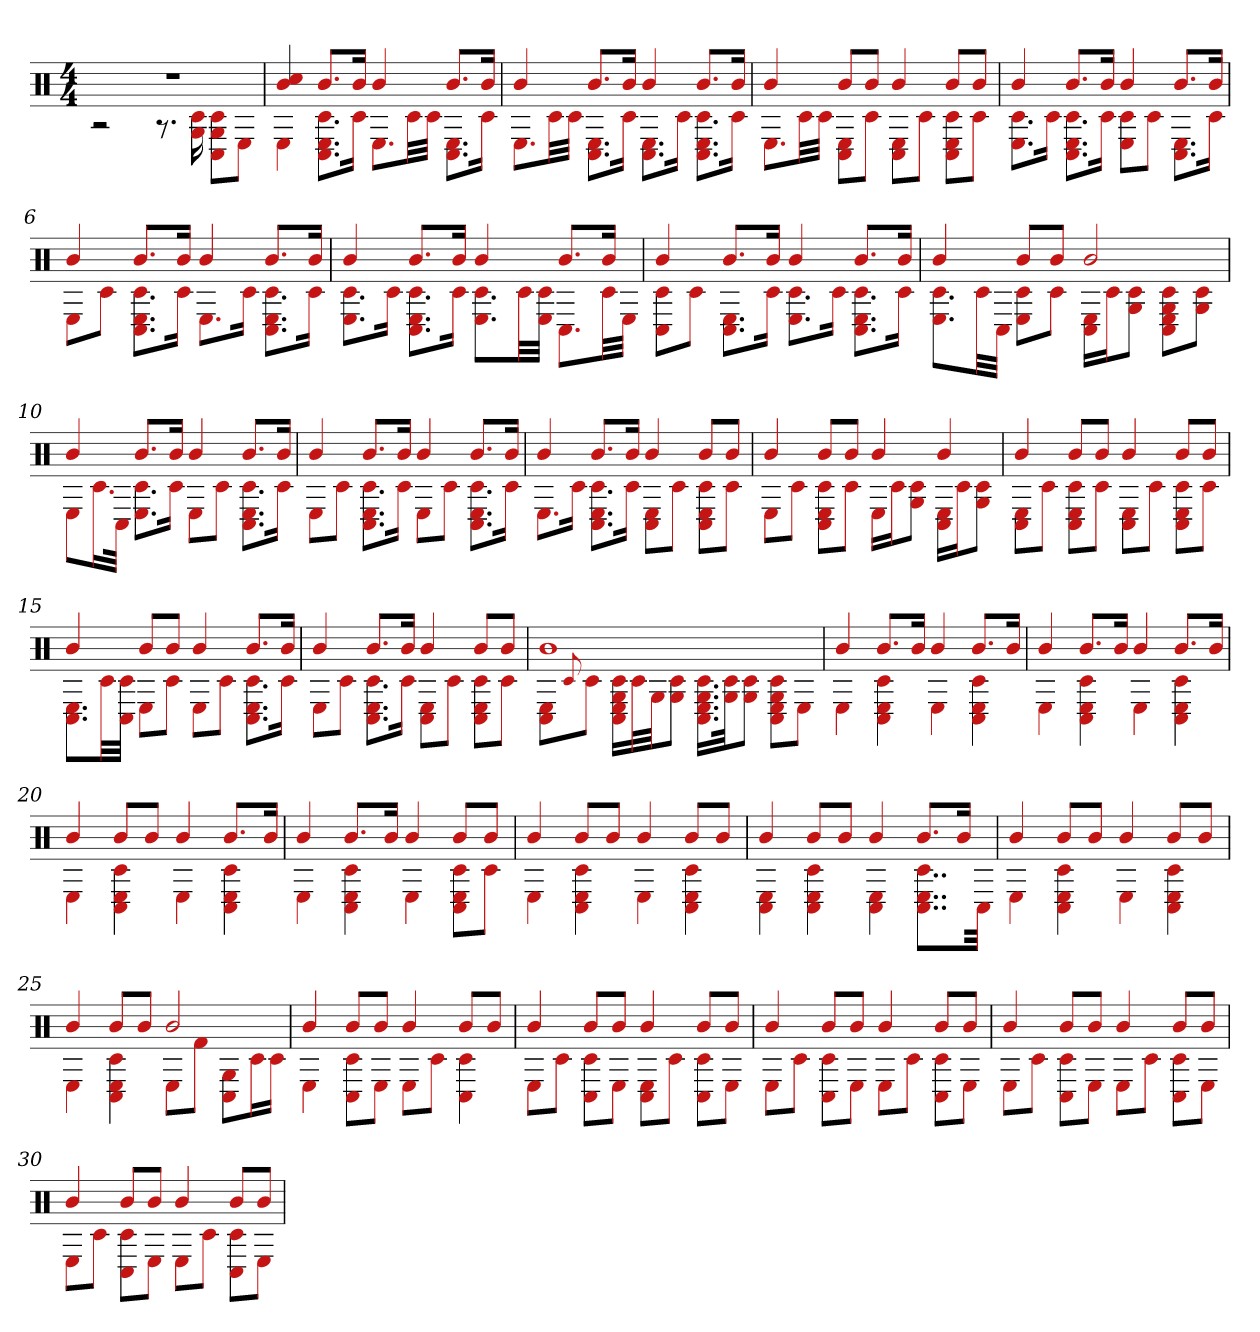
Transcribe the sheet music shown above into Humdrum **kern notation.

**kern
*part1
*staff1
*clefX
*k[]
*M4/4
=1
*^
1r	2r
.	8.r
.	16G 16c#
.	8c# 8G 8C#L
.	8EJ
=2	=2
4cc# 4b	4E
8.bL	8.C# 8.E 8.c#L
16bJk	16c#Jk
4b	8.EL
.	32c#LL
.	32c#JJJ
8.bL	8.C# 8.EL
16bJk	16c#Jk
=3	=3
4b	8.EL
.	32c#LL
.	32c#JJJ
8.bL	8.C# 8.EL
16bJk	16c#Jk
4b	8.C# 8.EL
.	16c#Jk
8.bL	8.c# 8.C# 8.EL
16bJk	16c#Jk
=4	=4
4b	8.EL
.	32c#LL
.	32c#JJJ
8bL	8C# 8EL
8bJ	8c#J
4b	8C# 8EL
.	8c#J
8bL	8c# 8E 8C#L
8bJ	8c#J
=5	=5
4b	8.E 8.c#L
.	16c#Jk
8.bL	8.C# 8.E 8.c#L
16bJk	16c#Jk
4b	8E 8c#L
.	8c#J
8.bL	8.E 8.C#L
16bJk	16c#Jk
=6	=6
4b	8EL
.	8c#J
8.bL	8.c# 8.E 8.C#L
16bJk	16c#Jk
4b	8.EL
.	16c#Jk
8.bL	8.C# 8.c# 8.EL
16bJk	16c#Jk
=7	=7
4b	8.E 8.c#L
.	16c#Jk
8.bL	8.C# 8.E 8.c#L
16bJk	16c#Jk
4b	8.E 8.c#L
.	32c#LL
.	32E 32c#JJJ
8.bL	8.C#L
16bJk	32c#LL
.	32EJJJ
=8	=8
4b	8C# 8c#L
.	8c#J
8.bL	8.E 8.C#L
16bJk	16c#Jk
4b	8.c# 8.EL
.	16c#Jk
8.bL	8.C# 8.E 8.c#L
16bJk	16c#Jk
=9	=9
4b	8.c# 8.EL
.	32c#LL
.	32C#JJJ
8bL	8E 8c#L
8bJ	8c#J
2b	16C# 16ELL
.	16c#J
.	8c# 8GJ
.	8c# 8G 8E 8C#L
.	8c# 8GJ
=10	=10
4b	8EL
.	16.c#L
.	32C#JJk
8.bL	8.c# 8.EL
16bJk	16c#Jk
4b	8EL
.	8c#J
8.bL	8.c# 8.C# 8.EL
16bJk	16c#Jk
=11	=11
4b	8EL
.	8c#J
8.bL	8.C# 8.E 8.c#L
16bJk	16c#Jk
4b	8EL
.	8c#J
8.bL	8.C# 8.c# 8.EL
16bJk	16c#Jk
=12	=12
4b	8.EL
.	16c#Jk
8.bL	8.C# 8.E 8.c#L
16bJk	16c#Jk
4b	8C# 8EL
.	8c#J
8bL	8C# 8c# 8EL
8bJ	8c#J
=13	=13
4b	8EL
.	8c#J
8bL	8C# 8c# 8EL
8bJ	8c#J
4b	16ELL
.	16c#J
.	8G 8c#J
4b	16C# 16ELL
.	16c#J
.	8G 8c#J
=14	=14
4b	8C# 8EL
.	8c#J
8bL	8C# 8c# 8EL
8bJ	8c#J
4b	8C# 8EL
.	8c#J
8bL	8C# 8c# 8EL
8bJ	8c#J
=15	=15
4b	8.C# 8.EL
.	32c#LL
.	32c# 32C#JJJ
8bL	8EL
8bJ	8c#J
4b	8EL
.	8c#J
8.bL	8.C# 8.c# 8.EL
16bJk	16c#Jk
=16	=16
4b	8EL
.	8c#J
8.bL	8.C# 8.E 8.c#L
16bJk	16c#Jk
4b	8E 8C#L
.	8c#J
8bL	8C# 8c# 8EL
8bJ	8c#J
=17	=17
1b	8C# 8EL
.	8qqc#
.	8c#J
.	16c# 16E 16G 16C#LL
.	32c#L
.	32GJJ
.	8c# 8GJ
.	16.E 16.C# 16.c# 16.GLL
.	32c# 32GJk
.	8c# 8GJ
.	8C# 8E 8G 8c#L
.	8EJ
=18	=18
4b	4E
8.bL	4C# 4E 4c#
16bJk	.
4b	4E
8.bL	4C# 4E 4c#
16bJk	.
=19	=19
4b	4E
8.bL	4E 4c# 4C#
16bJk	.
4b	4E
8.bL	4C# 4E 4c#
16bJk	.
=20	=20
4b	4E
8bL	4C# 4c# 4E
8bJ	.
4b	4E
8.bL	4C# 4E 4c#
16bJk	.
=21	=21
4b	4E
8.bL	4C# 4c# 4E
16bJk	.
4b	4E
8bL	8c# 8C# 8EL
8bJ	8c#J
=22	=22
4b	4E
8bL	4C# 4E 4c#
8bJ	.
4b	4E
8bL	4C# 4c# 4E
8bJ	.
=23	=23
4b	4C# 4E
8bL	4C# 4E 4c#
8bJ	.
4b	4E 4C#
8.bL	8..C# 8..E 8..c#L
16bJk	.
.	32C#Jkk
=24	=24
4b	4E
8bL	4C# 4E 4c#
8bJ	.
4b	4E
8bL	4C# 4c# 4E
8bJ	.
=25	=25
4b	4E
8bL	4C# 4c# 4E
8bJ	.
2b	8EL
.	8f#J
.	8C# 8GL
.	16c#L
.	16c#JJ
=26	=26
4b	4E
8bL	8C# 8c#L
8bJ	8EJ
4b	8EL
.	8c#J
8bL	4C# 4c#
8bJ	.
=27	=27
4b	8EL
.	8c#J
8bL	8C# 8c#L
8bJ	8EJ
4b	8C# 8EL
.	8c#J
8bL	8C# 8c#L
8bJ	8EJ
=28	=28
4b	8EL
.	8c#J
8bL	8C# 8c#L
8bJ	8EJ
4b	8EL
.	8c#J
8bL	8C# 8c#L
8bJ	8EJ
=29	=29
4b	8EL
.	8c#J
8bL	8C# 8c#L
8bJ	8EJ
4b	8EL
.	8c#J
8bL	8C# 8c#L
8bJ	8EJ
=30	=30
4b	8EL
.	8c#J
8bL	8C# 8c#L
8bJ	8EJ
4b	8EL
.	8c#J
8bL	8c# 8C#L
8bJ	8EJ
*v	*v
=
*-
